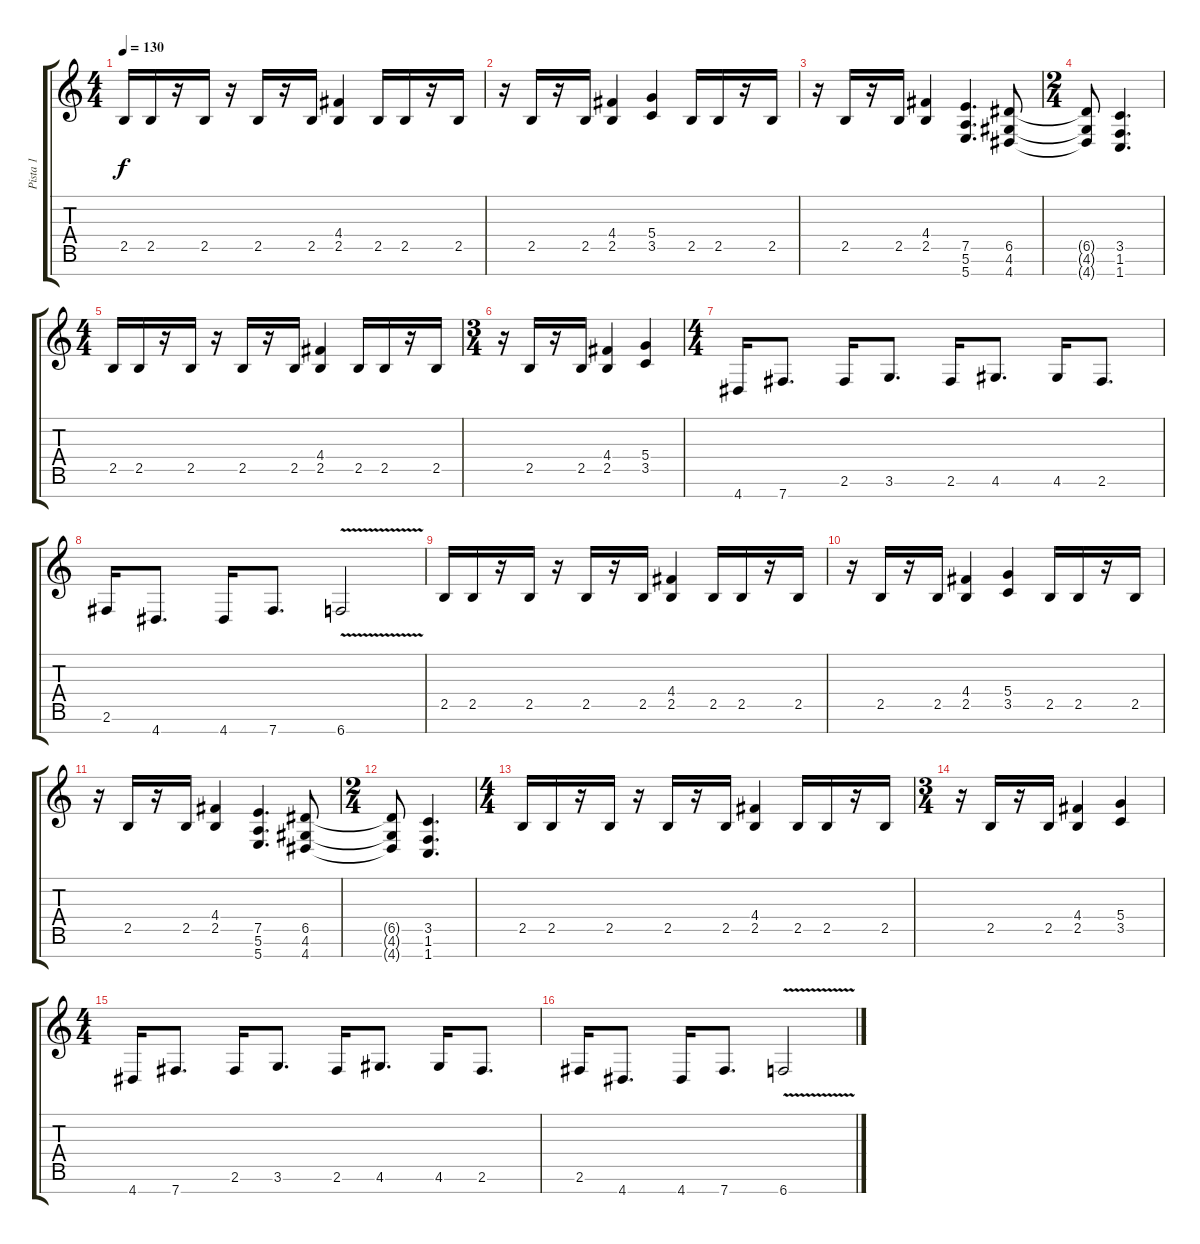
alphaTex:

\track ("Pista 1" "Pista 1") {instrument distortionguitar}
\staff {score tabs}
\tuning (E4 B3 G3 D3 A2 E2 B1) {hide}
\ts (4 4)
\tempo 130
\clef g2
\ks c
2.5.16{dy f} 2.5.16 r.16 2.5.16 r.16 2.5.16 r.16 2.5.16 (4.4 2.5).4 2.5.16 2.5.16 r.16 2.5.16 |
r.16 2.5.16 r.16 2.5.16 (4.4 2.5).4 (5.4 3.5).4 2.5.16 2.5.16 r.16 2.5.16 |
r.16 2.5.16 r.16 2.5.16 (4.4 2.5).4 (7.5 5.6 5.7).4{d} (6.5 4.6 4.7).8 |
\ts (2 4)
(6.5{t} 4.6{t} 4.7{t}).8 (3.5 1.6 1.7).4{d} |
\ts (4 4)
2.5.16 2.5.16 r.16 2.5.16 r.16 2.5.16 r.16 2.5.16 (4.4 2.5).4 2.5.16 2.5.16 r.16 2.5.16 |
\ts (3 4)
r.16 2.5.16 r.16 2.5.16 (4.4 2.5).4 (5.4 3.5).4 |
\ts (4 4)
4.7.16 7.7.8{d} 2.6.16 3.6.8{d} 2.6.16 4.6.8{d} 4.6.16 2.6.8{d} |
2.6.16 4.7.8{d} 4.7.16 7.7.8{d} 6.7{v}.2 |
2.5.16 2.5.16 r.16 2.5.16 r.16 2.5.16 r.16 2.5.16 (4.4 2.5).4 2.5.16 2.5.16 r.16 2.5.16 |
r.16 2.5.16 r.16 2.5.16 (4.4 2.5).4 (5.4 3.5).4 2.5.16 2.5.16 r.16 2.5.16 |
r.16 2.5.16 r.16 2.5.16 (4.4 2.5).4 (7.5 5.6 5.7).4{d} (6.5 4.6 4.7).8 |
\ts (2 4)
(6.5{t} 4.6{t} 4.7{t}).8 (3.5 1.6 1.7).4{d} |
\ts (4 4)
2.5.16 2.5.16 r.16 2.5.16 r.16 2.5.16 r.16 2.5.16 (4.4 2.5).4 2.5.16 2.5.16 r.16 2.5.16 |
\ts (3 4)
r.16 2.5.16 r.16 2.5.16 (4.4 2.5).4 (5.4 3.5).4 |
\ts (4 4)
4.7.16 7.7.8{d} 2.6.16 3.6.8{d} 2.6.16 4.6.8{d} 4.6.16 2.6.8{d} |
2.6.16 4.7.8{d} 4.7.16 7.7.8{d} 6.7{v}.2
